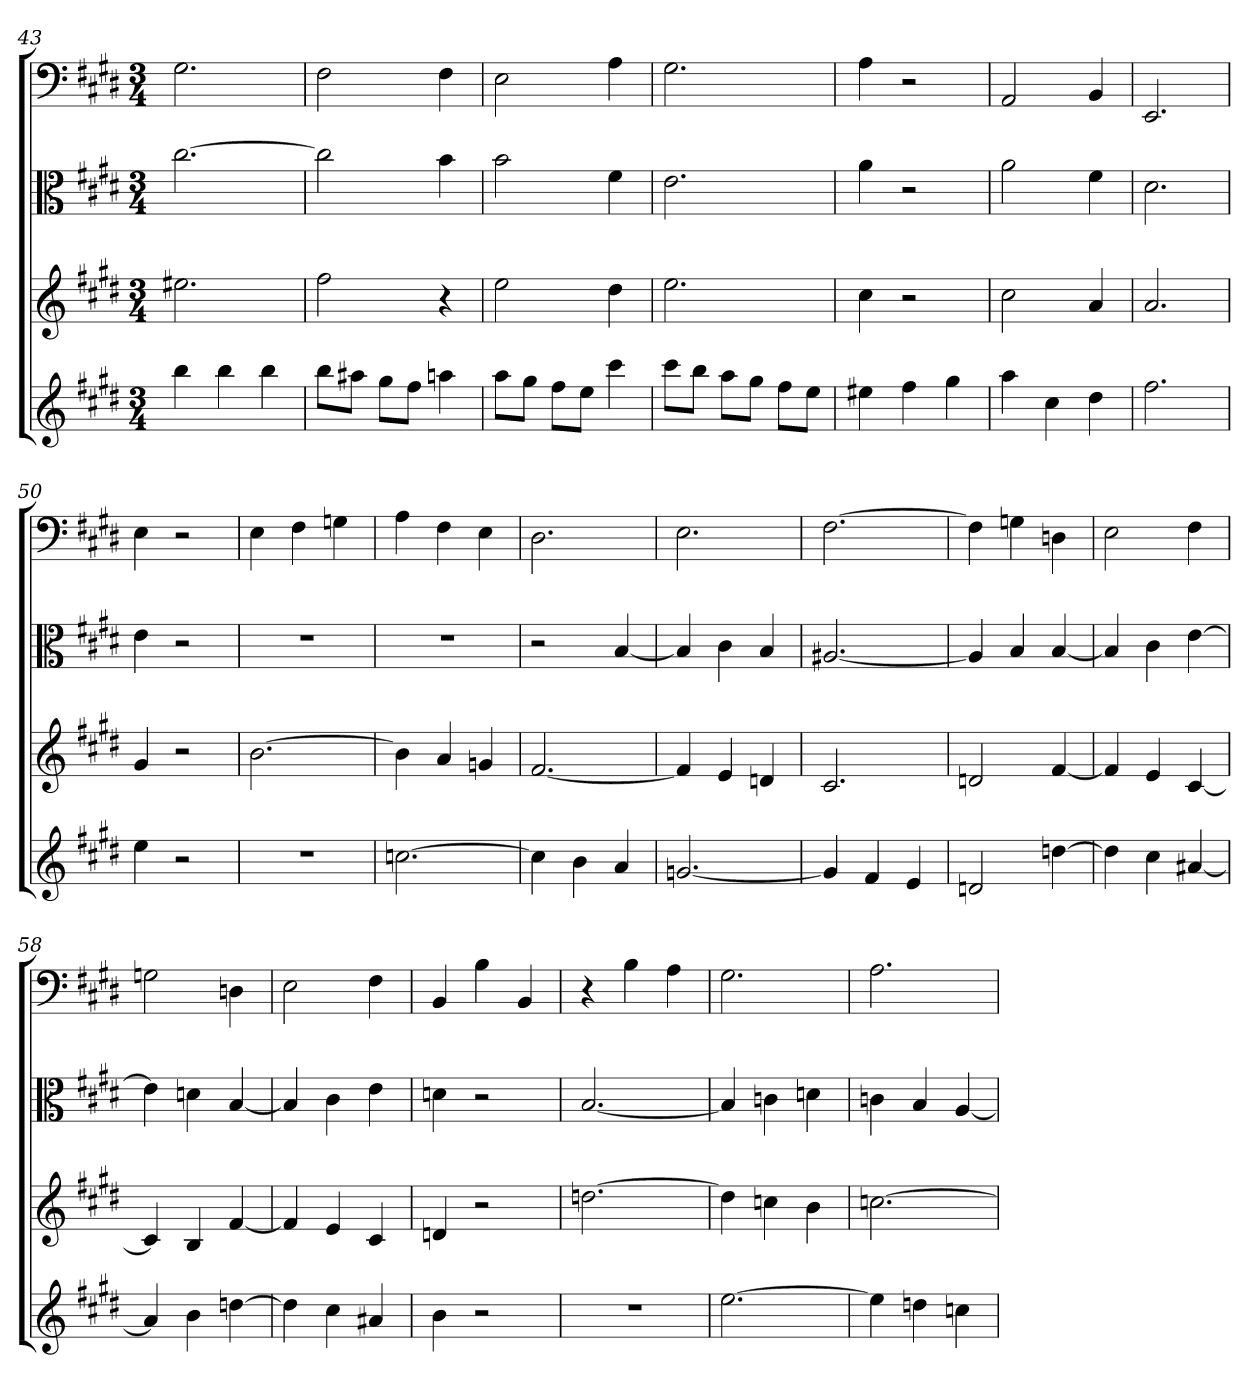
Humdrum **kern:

**kern	**kern	**kern	**kern
*part4	*part3	*part2	*part1
*staff4	*staff3	*staff2	*staff1
*	*	*clefC3	*clefF4
*k[f#c#g#d#]	*k[f#c#g#d#]	*k[f#c#g#d#]	*k[f#c#g#d#]
*E:	*E:	*E:	*E:
*M3/4	*M3/4	*M3/4	*M3/4
=43	=43	=43	=43
4bb	2.ee#X	[2.cc#	2.G#
4bb	.	.	.
4bb	.	.	.
=44	=44	=44	=44
8bbL	2ff#	2cc#]	2F#
8aa#XJ	.	.	.
8gg#L	.	.	.
8ff#J	.	.	.
4aan	4r	4b	4F#
=45	=45	=45	=45
8aaL	2ee	2b	2E
8gg#J	.	.	.
8ff#L	.	.	.
8eeJ	.	.	.
4ccc#	4dd#	4f#	4A
=46	=46	=46	=46
8ccc#L	2.ee	2.e	2.G#
8bbJ	.	.	.
8aaL	.	.	.
8gg#J	.	.	.
8ff#L	.	.	.
8eeJ	.	.	.
=47	=47	=47	=47
4ee#X	4cc#	4a	4A
4ff#	2r	2r	2r
4gg#	.	.	.
=48	=48	=48	=48
4aa	2cc#	2a	2AA
4cc#	.	.	.
4dd#	4a	4f#	4BB
=49	=49	=49	=49
2.ff#	2.a	2.d#	2.EE
=50	=50	=50	=50
4ee	4g#	4e	4E
2r	2r	2r	2r
=51	=51	=51	=51
2.r	[2.b	2.r	4E
.	.	.	4F#
.	.	.	4Gn
=52	=52	=52	=52
[2.ccn	4b]	2.r	4A
.	4a	.	4F#
.	4gn	.	4E
=53	=53	=53	=53
4cc]	[2.f#	2r	2.D#
4b	.	.	.
4a	.	[4B	.
=54	=54	=54	=54
[2.gn	4f#]	4B]	2.E
.	4e	4c#	.
.	4dn	4B	.
=55	=55	=55	=55
4g]	2.c#	[2.A#X	[2.F#
4f#	.	.	.
4e	.	.	.
=56	=56	=56	=56
2dn	2dn	4A#]	4F#]
.	.	4B	4Gn
[4ddn	[4f#	[4B	4Dn
=57	=57	=57	=57
4dd]	4f#]	4B]	2E
4cc#	4e	4c#	.
[4a#X	[4c#	[4e	4F#
=58	=58	=58	=58
4a#]	4c#]	4e]	2Gn
4b	4B	4dn	.
[4ddn	[4f#	[4B	4Dn
=59	=59	=59	=59
4dd]	4f#]	4B]	2E
4cc#	4e	4c#	.
4a#X	4c#	4e	4F#
=60	=60	=60	=60
4b	4dn	4dn	4BB
2r	2r	2r	4B
.	.	.	4BB
=61	=61	=61	=61
2.r	[2.ddn	[2.B	4r
.	.	.	4B
.	.	.	4A
=62	=62	=62	=62
[2.ee	4dd]	4B]	2.G#
.	4ccn	4cn	.
.	4b	4dn	.
=63	=63	=63	=63
4ee]	[2.ccn	4cn	2.A
4ddn	.	4B	.
4ccn	.	[4A	.
=	=	=	=
*-	*-	*-	*-
